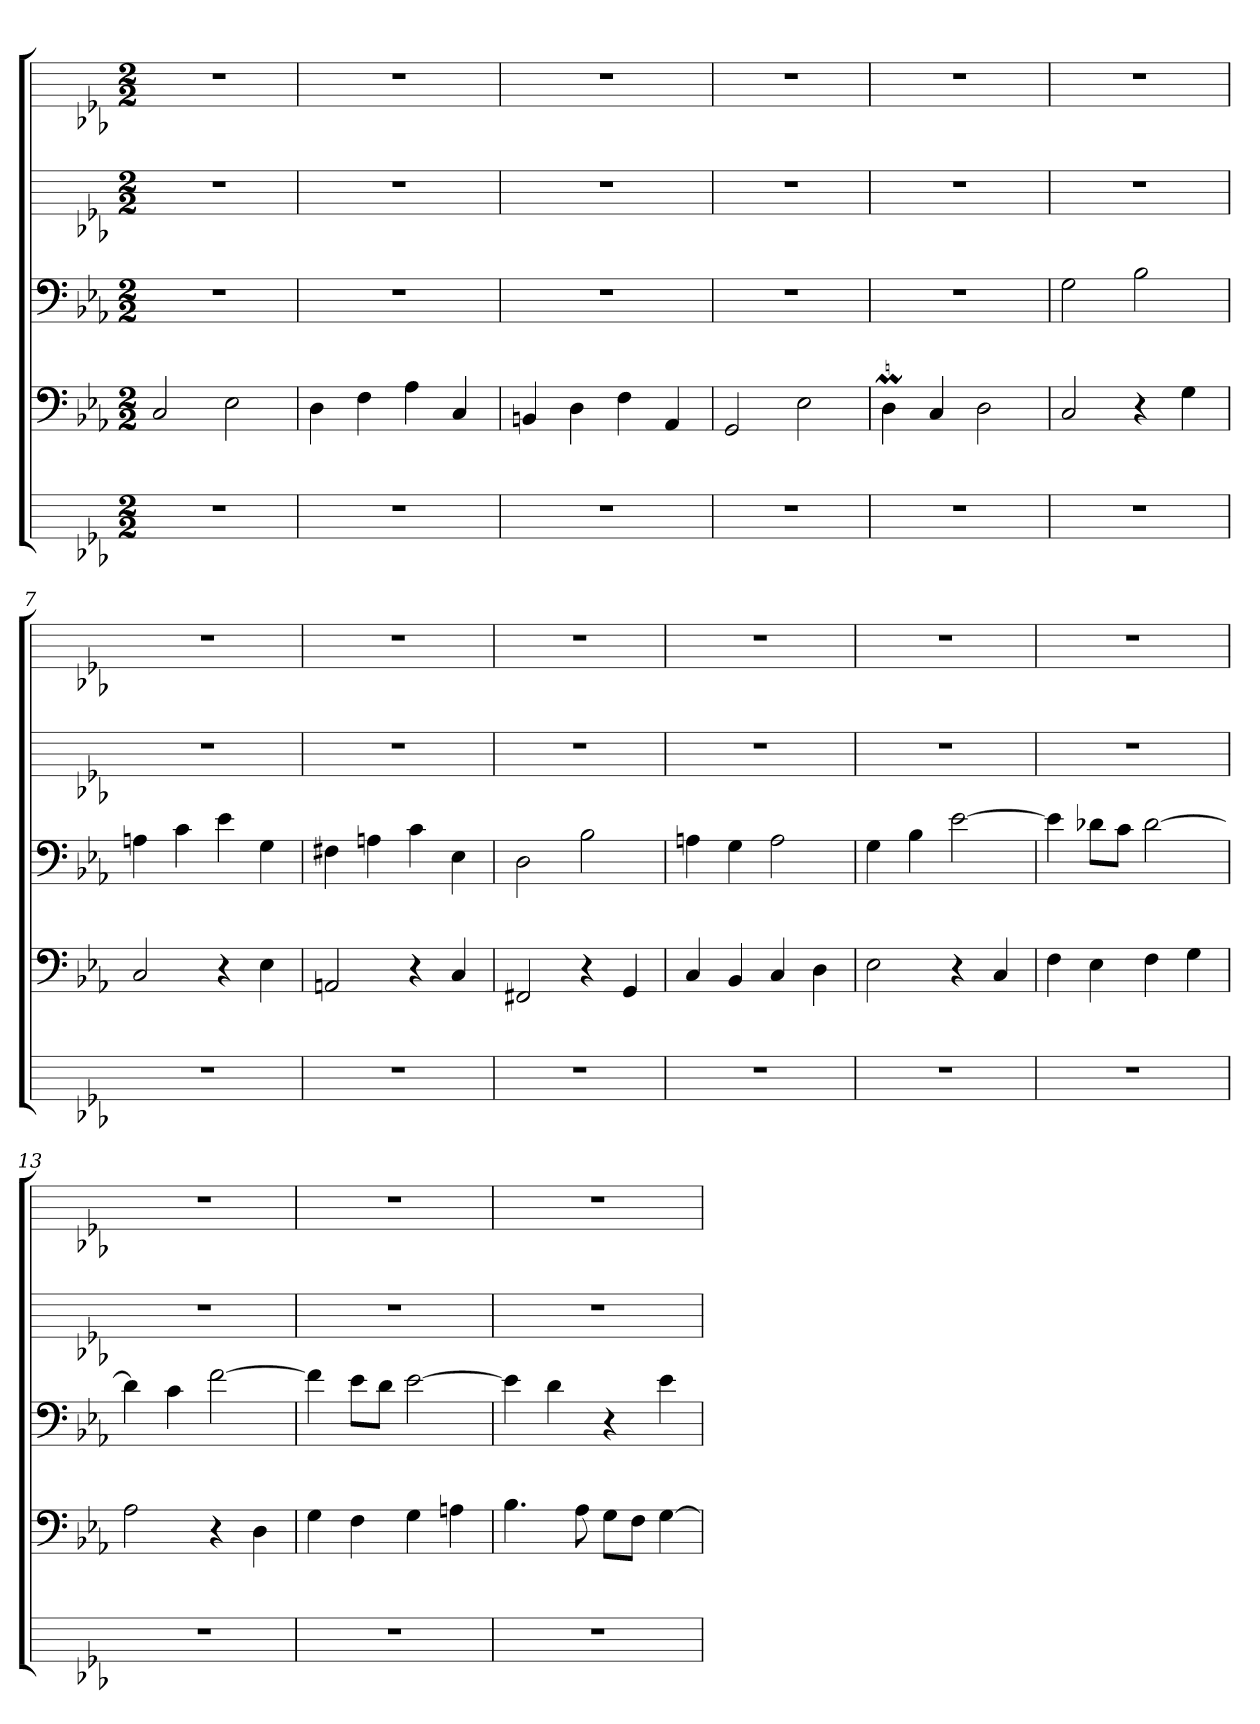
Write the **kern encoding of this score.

**kern	**kern	**kern	**kern	**kern
*part5	*part4	*part3	*part2	*part1
*staff5	*staff4	*staff3	*staff2	*staff1
*k[b-e-a-]	*k[b-e-a-]	*k[b-e-a-]	*k[b-e-a-]	*k[b-e-a-]
*M2/2	*M2/2	*M2/2	*M2/2	*M2/2
*MM76	*MM76	*MM76	*MM76	*MM76
=1	=1	=1	=1	=1
1r	2C	1r	1r	1r
.	2E-	.	.	.
=2	=2	=2	=2	=2
1r	4D	1r	1r	1r
.	4F	.	.	.
.	4A-	.	.	.
.	4C	.	.	.
=3	=3	=3	=3	=3
1r	4BBn	1r	1r	1r
.	4D	.	.	.
.	4F	.	.	.
.	4AA-	.	.	.
=4	=4	=4	=4	=4
1r	2GG	1r	1r	1r
.	2E-	.	.	.
=5	=5	=5	=5	=5
1r	4DM	1r	1r	1r
.	4C	.	.	.
.	2D	.	.	.
=6	=6	=6	=6	=6
1r	2C	2G	1r	1r
.	4r	2B-	.	.
.	4G	.	.	.
=7	=7	=7	=7	=7
1r	2C	4An	1r	1r
.	.	4c	.	.
.	4r	4e-	.	.
.	4E-	4G	.	.
=8	=8	=8	=8	=8
1r	2AAn	4F#X	1r	1r
.	.	4An	.	.
.	4r	4c	.	.
.	4C	4E-	.	.
=9	=9	=9	=9	=9
1r	2FF#X	2D	1r	1r
.	4r	2B-	.	.
.	4GG	.	.	.
=10	=10	=10	=10	=10
1r	4C	4An	1r	1r
.	4BB-	4G	.	.
.	4C	2A	.	.
.	4D	.	.	.
=11	=11	=11	=11	=11
1r	2E-	4G	1r	1r
.	.	4B-	.	.
.	4r	[2e-	.	.
.	4C	.	.	.
=12	=12	=12	=12	=12
1r	4F	4e-]	1r	1r
.	4E-	8d-XL	.	.
.	.	8cJ	.	.
.	4F	[2d-	.	.
.	4G	.	.	.
=13	=13	=13	=13	=13
1r	2A-	4d-]	1r	1r
.	.	4c	.	.
.	4r	[2f	.	.
.	4D	.	.	.
=14	=14	=14	=14	=14
1r	4G	4f]	1r	1r
.	4F	8e-L	.	.
.	.	8dJ	.	.
.	4G	[2e-	.	.
.	4An	.	.	.
=15	=15	=15	=15	=15
1r	4.B-	4e-]	1r	1r
.	.	4d	.	.
.	8A-	.	.	.
.	8GL	4r	.	.
.	8FJ	.	.	.
.	[4G	4e-	.	.
=	=	=	=	=
*-	*-	*-	*-	*-
